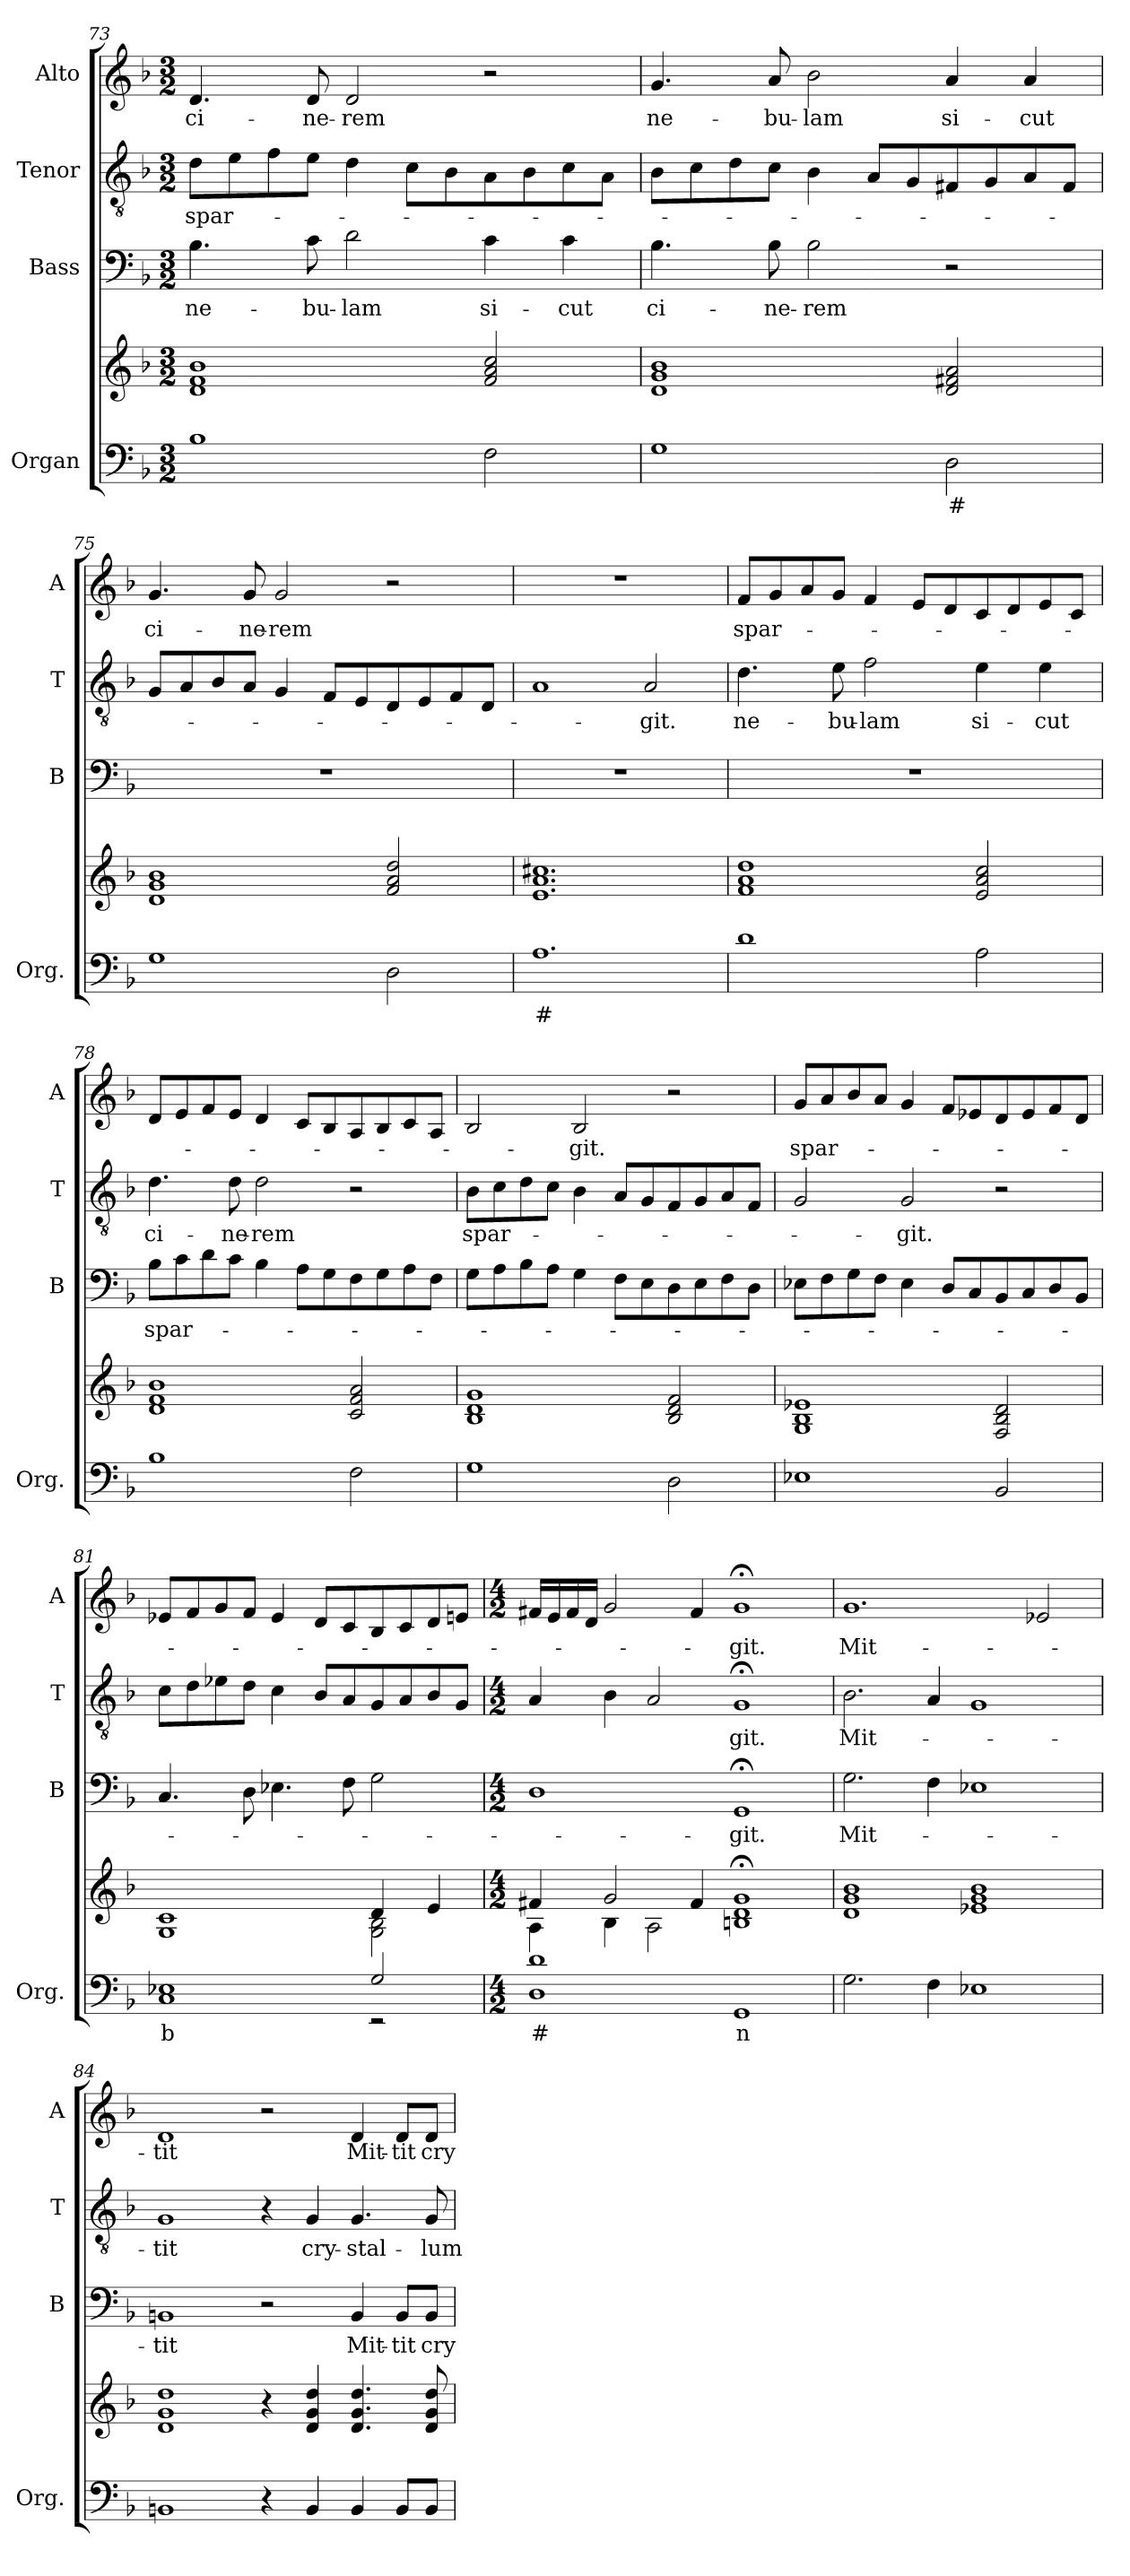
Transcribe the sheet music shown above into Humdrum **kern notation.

**kern	**text	**kern	**kern	**text	**kern	**text	**kern	**text
*part4	*part4	*part4	*part3	*part3	*part2	*part2	*part1	*part1
*staff5	*staff5	*staff4	*staff3	*staff3	*staff2	*staff2	*staff1	*staff1
*I"Organ	*	*	*I"Bass	*	*I"Tenor	*	*I"Alto	*
*I'Org.	*	*	*I'B	*	*I'T	*	*I'A	*
*clefF4	*	*clefG2	*clefF4	*	*clefGv2	*	*clefG2	*
*k[b-]	*	*k[b-]	*k[b-]	*	*k[b-]	*	*k[b-]	*
*F:	*	*F:	*F:	*	*F:	*	*F:	*
*M3/2	*	*M3/2	*M3/2	*	*M3/2	*	*M3/2	*
=73	=73	=73	=73	=73	=73	=73	=73	=73
!	!	!	!	!LO:LY:b	!	!LO:LY:b	!	!LO:LY:b
1B-	.	1d! 1f! 1b-!	4.B-\	ne-	8d\L	spar-	4.d/	ci-
.	.	.	.	.	8e\	.	.	.
.	.	.	.	.	8f\	.	.	.
!	!	!	!	!LO:LY:b	!	!	!	!LO:LY:b
.	.	.	8c\	-bu-	8e\J	.	8d/	-ne-
!	!	!	!	!LO:LY:b	!	!	!	!LO:LY:b
.	.	.	2d\	-lam	4d\	.	2d/	-rem
.	.	.	.	.	8c\L	.	.	.
.	.	.	.	.	8B-\	.	.	.
!	!	!	!	!LO:LY:b	!	!	!	!
2F\	.	2f!/ 2a!/ 2cc!/	4c\	si-	8A\	.	2r	.
.	.	.	.	.	8B-\	.	.	.
!	!	!	!	!LO:LY:b	!	!	!	!
.	.	.	4c\	-cut	8c\	.	.	.
.	.	.	.	.	8A\J	.	.	.
!!LO:PB:g=z
=74	=74	=74	=74	=74	=74	=74	=74	=74
!	!	!	!	!LO:LY:b	!	!	!	!LO:LY:b
1G	.	1d! 1g! 1b-!	4.B-\	ci-	8B-\L	.	4.g/	ne-
.	.	.	.	.	8c\	.	.	.
.	.	.	.	.	8d\	.	.	.
!	!	!	!	!LO:LY:b	!	!	!	!LO:LY:b
.	.	.	8B-\	-ne-	8c\J	.	8a/	-bu-
!	!	!	!	!LO:LY:b	!	!	!	!LO:LY:b
.	.	.	2B-\	-rem	4B-\	.	2b-\	-lam
.	.	.	.	.	8A/L	.	.	.
.	.	.	.	.	8G/	.	.	.
!	!LO:LY:b	!	!	!	!	!	!	!LO:LY:b
2D\	#	2d!/ 2f#X!/ 2a!/	2r	.	8F#X/	.	4a/	si-
.	.	.	.	.	8G/	.	.	.
!	!	!	!	!	!	!	!	!LO:LY:b
.	.	.	.	.	8A/	.	4a/	-cut
.	.	.	.	.	8F#/J	.	.	.
=75	=75	=75	=75	=75	=75	=75	=75	=75
!	!	!	!	!	!	!	!	!LO:LY:b
1G	.	1d! 1g! 1b-!	1.r	.	8G/L	.	4.g/	ci-
.	.	.	.	.	8A/	.	.	.
.	.	.	.	.	8B-/	.	.	.
!	!	!	!	!	!	!	!	!LO:LY:b
.	.	.	.	.	8A/J	.	8g/	-ne-
!	!	!	!	!	!	!	!	!LO:LY:b
.	.	.	.	.	4G/	.	2g/	-rem
.	.	.	.	.	8F/L	.	.	.
.	.	.	.	.	8E/	.	.	.
2D\	.	2f!/ 2a!/ 2dd!/	.	.	8D/	.	2r	.
.	.	.	.	.	8E/	.	.	.
.	.	.	.	.	8F/	.	.	.
.	.	.	.	.	8D/J	.	.	.
=76	=76	=76	=76	=76	=76	=76	=76	=76
!	!LO:LY:b	!	!	!	!	!	!	!
1.A	#	1.e! 1.a! 1.cc#X!	1.r	.	1A	.	1.r	.
!	!	!	!	!	!	!LO:LY:b	!	!
.	.	.	.	.	2A/	-git.	.	.
=77	=77	=77	=77	=77	=77	=77	=77	=77
!	!	!	!	!	!	!LO:LY:b	!	!LO:LY:b
1d	.	1f! 1a! 1dd!	1.r	.	4.d\	ne-	8f/L	spar-
.	.	.	.	.	.	.	8g/	.
.	.	.	.	.	.	.	8a/	.
!	!	!	!	!	!	!LO:LY:b	!	!
.	.	.	.	.	8e\	-bu-	8g/J	.
!	!	!	!	!	!	!LO:LY:b	!	!
.	.	.	.	.	2f\	-lam	4f/	.
.	.	.	.	.	.	.	8e/L	.
.	.	.	.	.	.	.	8d/	.
!	!	!	!	!	!	!LO:LY:b	!	!
2A\	.	2e!/ 2a!/ 2cc!/	.	.	4e\	si-	8c/	.
.	.	.	.	.	.	.	8d/	.
!	!	!	!	!	!	!LO:LY:b	!	!
.	.	.	.	.	4e\	-cut	8e/	.
.	.	.	.	.	.	.	8c/J	.
!!LO:PB:g=z
=78	=78	=78	=78	=78	=78	=78	=78	=78
!	!	!	!	!LO:LY:b	!	!LO:LY:b	!	!
1B-	.	1d! 1f! 1b-!	8B-\L	spar-	4.d\	ci-	8d/L	.
.	.	.	8c\	.	.	.	8e/	.
.	.	.	8d\	.	.	.	8f/	.
!	!	!	!	!	!	!LO:LY:b	!	!
.	.	.	8c\J	.	8d\	-ne-	8e/J	.
!	!	!	!	!	!	!LO:LY:b	!	!
.	.	.	4B-\	.	2d\	-rem	4d/	.
.	.	.	8A\L	.	.	.	8c/L	.
.	.	.	8G\	.	.	.	8B-/	.
2F\	.	2c!/ 2f!/ 2a!/	8F\	.	2r	.	8A/	.
.	.	.	8G\	.	.	.	8B-/	.
.	.	.	8A\	.	.	.	8c/	.
.	.	.	8F\J	.	.	.	8A/J	.
=79	=79	=79	=79	=79	=79	=79	=79	=79
!	!	!	!	!	!	!LO:LY:b	!	!
1G	.	1B-! 1d! 1g!	8G\L	.	8B-\L	spar-	2B-/	.
.	.	.	8A\	.	8c\	.	.	.
.	.	.	8B-\	.	8d\	.	.	.
.	.	.	8A\J	.	8c\J	.	.	.
!	!	!	!	!	!	!	!	!LO:LY:b
.	.	.	4G\	.	4B-\	.	2B-/	-git.
.	.	.	8F\L	.	8A/L	.	.	.
.	.	.	8E\	.	8G/	.	.	.
2D\	.	2B-!/ 2d!/ 2f!/	8D\	.	8F/	.	2r	.
.	.	.	8E\	.	8G/	.	.	.
.	.	.	8F\	.	8A/	.	.	.
.	.	.	8D\J	.	8F/J	.	.	.
=80	=80	=80	=80	=80	=80	=80	=80	=80
!	!	!	!	!	!	!	!	!LO:LY:b
1E-X	.	1G! 1B-! 1e-X!	8E-X\L	.	2G/	.	8g/L	spar-
.	.	.	8F\	.	.	.	8a/	.
.	.	.	8G\	.	.	.	8b-/	.
.	.	.	8F\J	.	.	.	8a/J	.
!	!	!	!	!	!	!LO:LY:b	!	!
.	.	.	4E-\	.	2G/	-git.	4g/	.
.	.	.	8D/L	.	.	.	8f/L	.
.	.	.	8C/	.	.	.	8e-X/	.
2BB-/	.	2F!/ 2B-!/ 2d!/	8BB-/	.	2r	.	8d/	.
.	.	.	8C/	.	.	.	8e-/	.
.	.	.	8D/	.	.	.	8f/	.
.	.	.	8BB-/J	.	.	.	8d/J	.
!!LO:LB:g=z
=81	=81	=81	=81	=81	=81	=81	=81	=81
!	!LO:LY:b	!	!	!	!	!	!	!
*^	*	*^	*	*	*	*	*	*
1C	1E-X	b	1c!	1G!	4.C/	.	8c\L	.	8e-X/L	.
.	.	.	.	.	.	.	8d\	.	8f/	.
.	.	.	.	.	.	.	8e-X\	.	8g/	.
.	.	.	.	.	8D\	.	8d\J	.	8f/J	.
.	.	.	.	.	4.E-X\	.	4c\	.	4e-/	.
.	.	.	.	.	.	.	8B-/L	.	8d/L	.
.	.	.	.	.	8F\	.	8A/	.	8c/	.
2G/	2rEE	.	4d!/	2G!\ 2B-!\	2G\	.	8G/	.	8B-/	.
.	.	.	.	.	.	.	8A/	.	8c/	.
.	.	.	4e!/	.	.	.	8B-/	.	8d/	.
.	.	.	.	.	.	.	8G/J	.	8en/J	.
*v	*v	*	*	*	*	*	*	*	*	*
=82	=82	=82	=82	=82	=82	=82	=82	=82	=82
*M4/2	*	*M4/2	*	*M4/2	*	*M4/2	*	*M4/2	*
!	!LO:LY:b	!	!	!	!	!	!	!	!
1D 1d	#	4f#X!/	4A!\	1D	.	4A/	.	16f#X/LL	.
.	.	.	.	.	.	.	.	16e/	.
.	.	.	.	.	.	.	.	16f#/	.
.	.	.	.	.	.	.	.	16d/JJ	.
.	.	2g!/	4B-!\	.	.	4B-\	.	2g/	.
.	.	.	2A!\	.	.	2A/	.	.	.
.	.	4f#!/	.	.	.	.	.	4f#/	.
!	!LO:LY:b	!	!	!	!LO:LY:b	!	!LO:LY:b	!	!LO:LY:b
1GG	n	1g;<!	1Bn! 1d!	1GG;<	-git.	1G;<	git.	1g;<	-git.
=83	=83	=83	=83	=83	=83	=83	=83	=83	=83
!	!	!	!	!	!LO:LY:b	!	!LO:LY:b	!	!LO:LY:b
*	*	*v	*v	*	*	*	*	*	*
2.G\	.	1d! 1g! 1b-!	2.G\	Mit-	2.B-\	Mit-	1.g	Mit-
4F\	.	.	4F\	.	4A/	.	.	.
1E-X	.	1e-X! 1g! 1b-!	1E-X	.	1G	.	.	.
.	.	.	.	.	.	.	2e-X/	.
!!LO:PB:g=z
=84	=84	=84	=84	=84	=84	=84	=84	=84
!	!	!	!	!LO:LY:b	!	!LO:LY:b	!	!LO:LY:b
1BBn	.	1d! 1g! 1dd!	1BBn	-tit	1G	-tit	1d	-tit
4r	.	4r	2r	.	4r	.	2r	.
!	!	!	!	!	!	!LO:LY:b	!	!
4BB/	.	4d!/ 4g!/ 4dd!/	.	.	4G/	cry-	.	.
!	!	!	!	!LO:LY:b	!	!LO:LY:b	!	!LO:LY:b
4BB/	.	4.d!/ 4.g!/ 4.dd!/	4BB/	Mit-	4.G/	-stal-	4d/	Mit-
!	!	!	!	!LO:LY:b	!	!	!	!LO:LY:b
8BB/L	.	.	8BB/L	-tit	.	.	8d/L	-tit
!	!	!	!	!LO:LY:b	!	!LO:LY:b	!	!LO:LY:b
8BB/J	.	8d!/ 8g!/ 8dd!/	8BB/J	cry-	8G/	-lum	8d/J	cry-
=	=	=	=	=	=	=	=	=
*-	*-	*-	*-	*-	*-	*-	*-	*-
